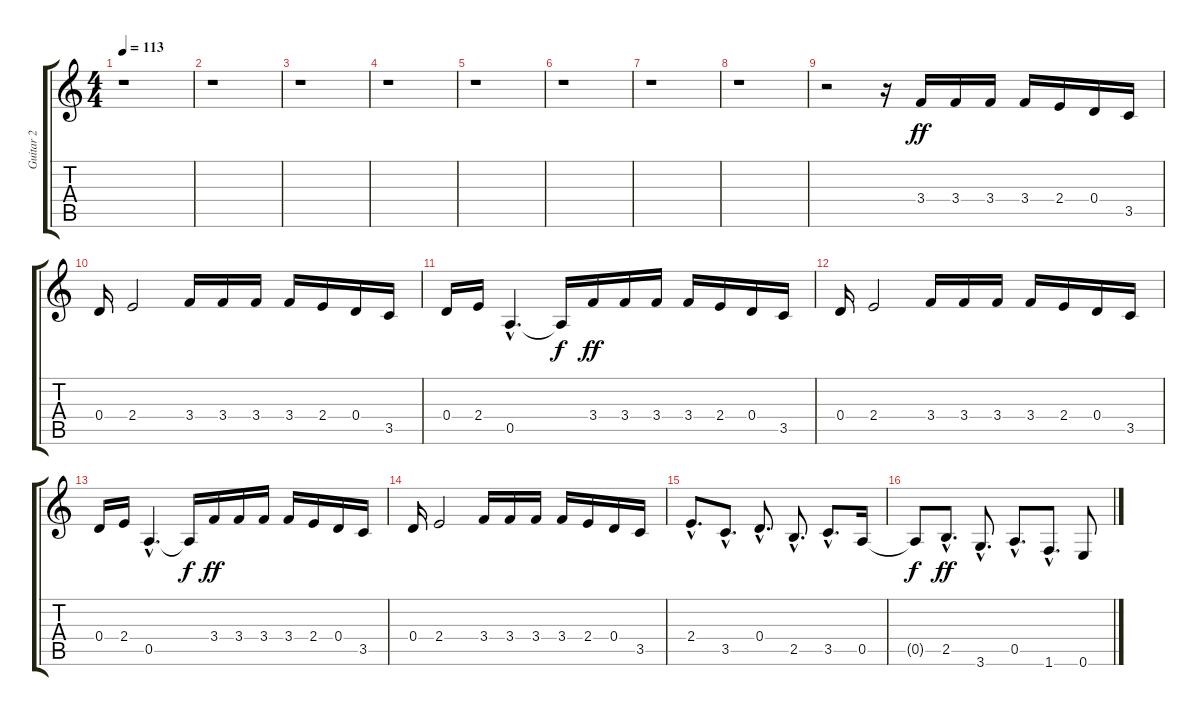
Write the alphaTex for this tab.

\track ("Guitar 2" "Guitar 2") {instrument electricguitarclean}
\staff {score tabs}
\tuning (E4 B3 G3 D3 A2 E2) {hide}
\ts (4 4)
\tempo 113
\clef g2
\ks c
r.1{dy ff instrument electricguitarclean} |
r.1 |
r.1 |
r.1 |
r.1 |
r.1 |
r.1 |
r.1 |
r.2 r.16 3.4.16 3.4.16 3.4.16 3.4.16 2.4.16 0.4.16 3.5.16 |
0.4.16 2.4.2 3.4.16 3.4.16 3.4.16 3.4.16 2.4.16 0.4.16 3.5.16 |
0.4.16 2.4.16 0.5{hac}.4{d} 0.5{t}.16{dy f} 3.4.16{dy ff} 3.4.16 3.4.16 3.4.16 2.4.16 0.4.16 3.5.16 |
0.4.16 2.4.2 3.4.16 3.4.16 3.4.16 3.4.16 2.4.16 0.4.16 3.5.16 |
0.4.16 2.4.16 0.5{hac}.4{d} 0.5{t}.16{dy f} 3.4.16{dy ff} 3.4.16 3.4.16 3.4.16 2.4.16 0.4.16 3.5.16 |
0.4.16 2.4.2 3.4.16 3.4.16 3.4.16 3.4.16 2.4.16 0.4.16 3.5.16 |
2.4{hac}.8{d} 3.5{hac}.8{d} 0.4{hac}.8{d} 2.5{hac}.8{d} 3.5{hac}.8{d} 0.5.16 |
0.5{t}.8{dy f} 2.5{hac}.8{d dy ff} 3.6{hac}.8{d} 0.5{hac}.8{d} 1.6{hac}.8{d} 0.6.8
